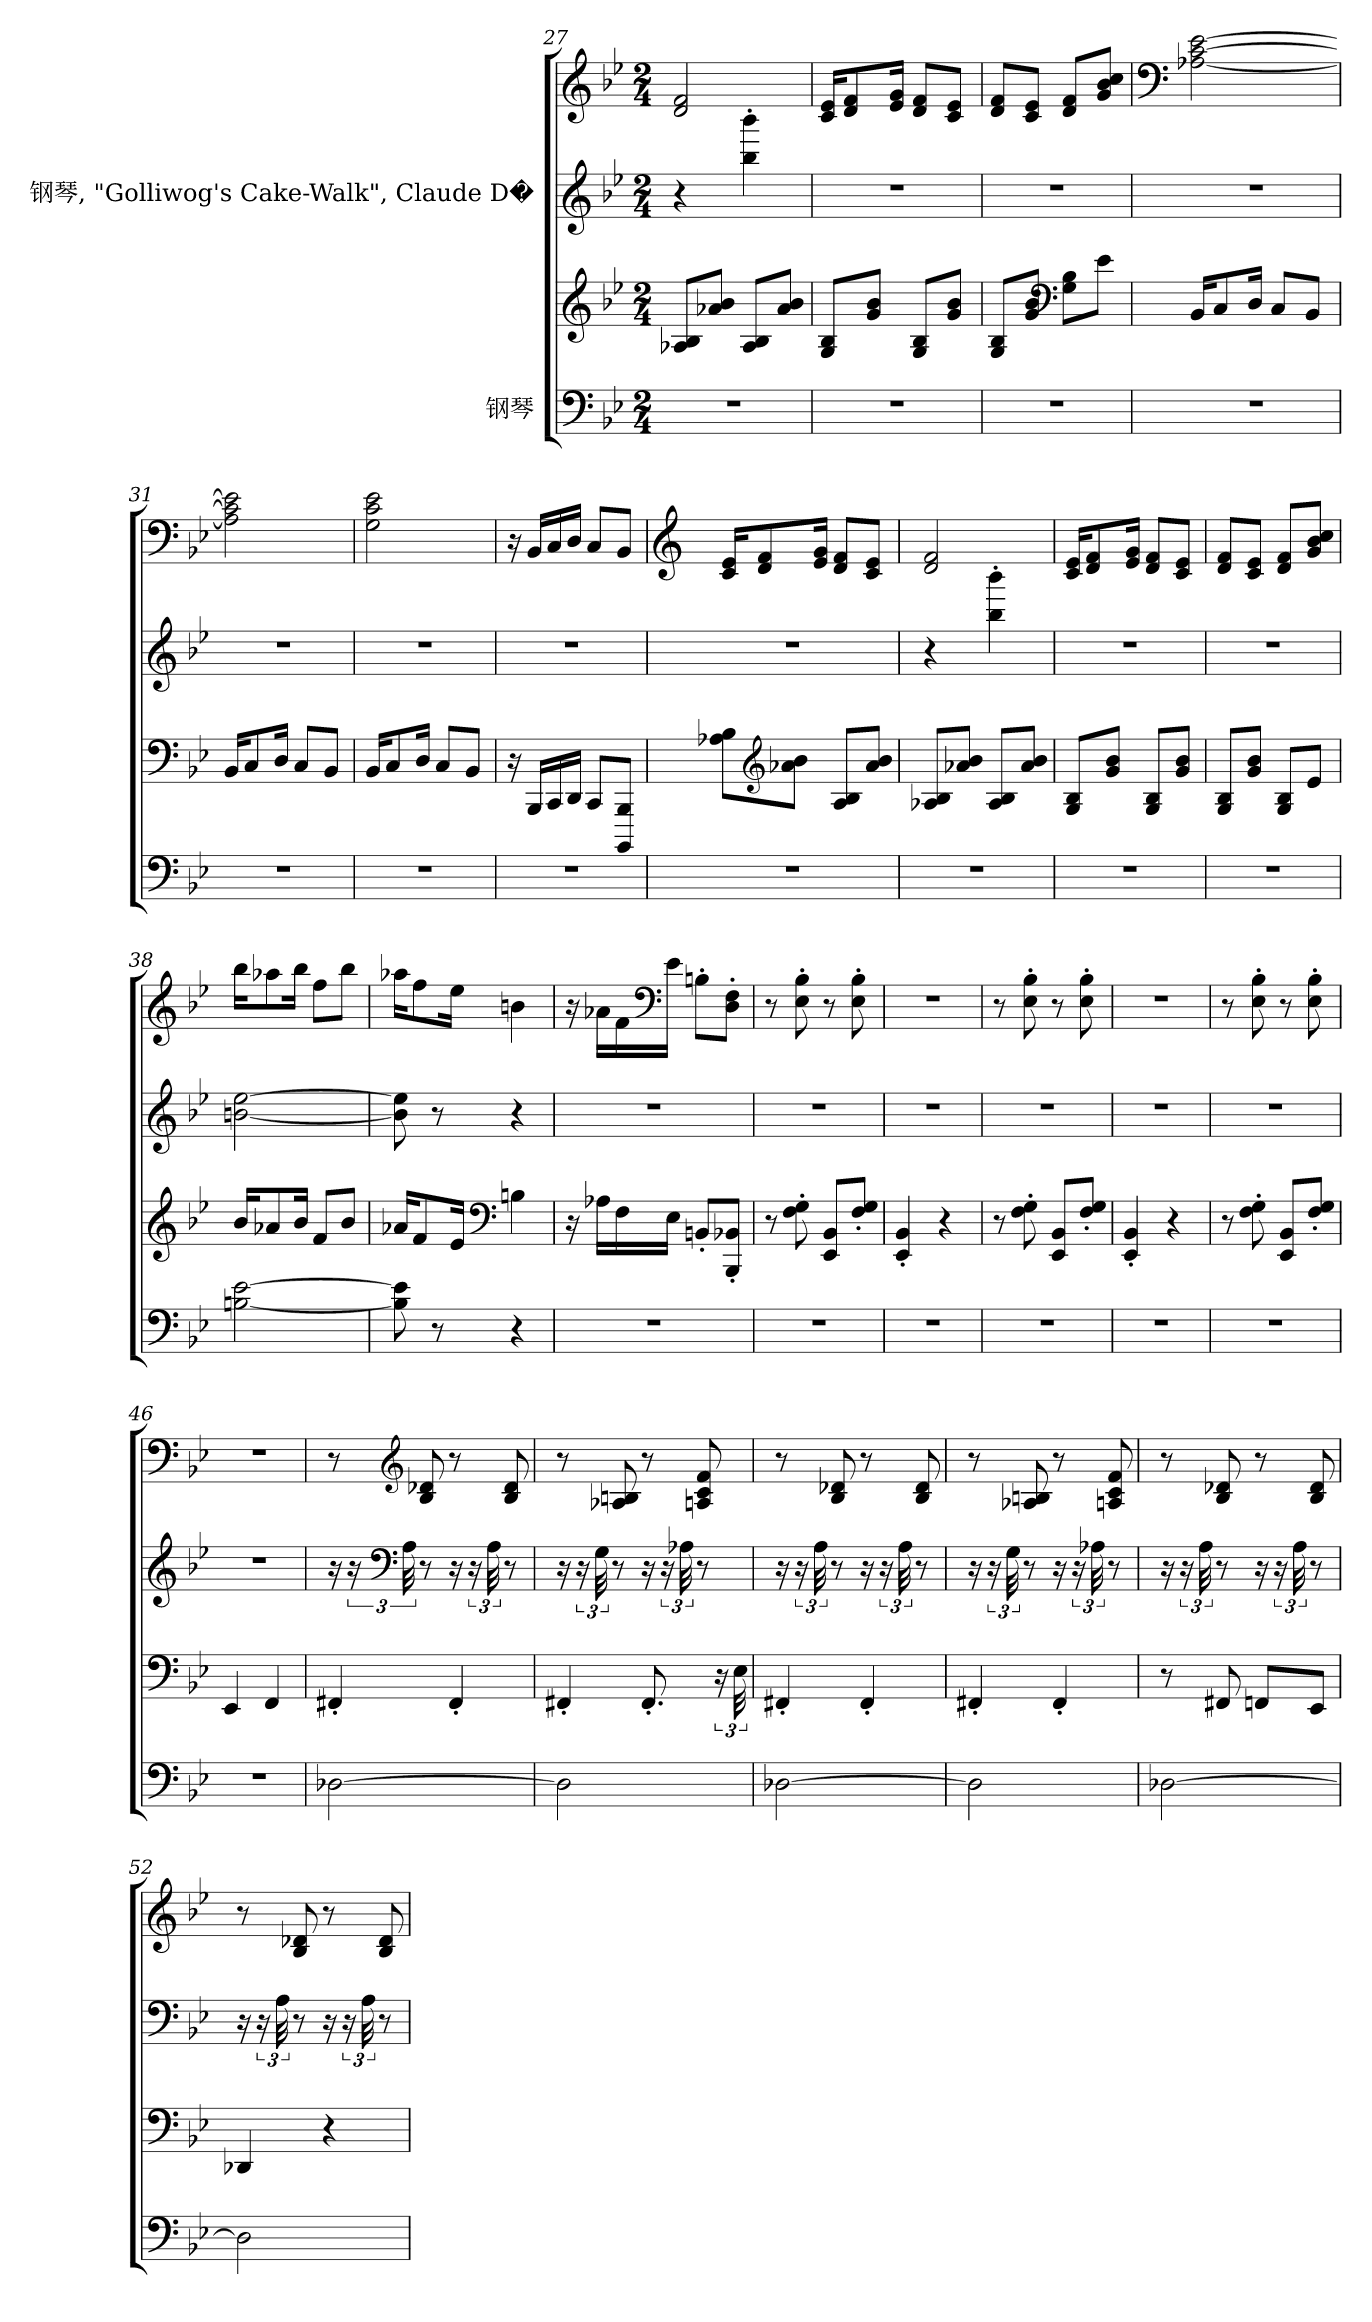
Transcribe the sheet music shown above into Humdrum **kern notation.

**kern	**kern	**kern	**kern
*part2	*part2	*part1	*part1
*staff4	*staff3	*staff2	*staff1
*I"钢琴	*	*I"钢琴, &quot;Golliwog's Cake-Walk&quot;, Claude D�	*
*clefF4	*clefG2	*clefG2	*clefG2
*k[b-e-]	*k[b-e-]	*k[b-e-]	*k[b-e-]
*M2/4	*M2/4	*M2/4	*M2/4
=27	=27	=27	=27
2r	8A-X/ 8B-/L	4r	2d/ 2f/
.	8a-X/ 8b-/J	.	.
.	8A-/ 8B-/L	4bb-\' 4bbb-\'	.
.	8a-/ 8b-/J	.	.
=28	=28	=28	=28
2r	8G/ 8B-/L	2r	16c/ 16e-/KL
.	.	.	8d/ 8f/
.	8g/ 8b-/J	.	.
.	.	.	16e-/ 16g/Jk
.	8G/ 8B-/L	.	8d/ 8f/L
.	8g/ 8b-/J	.	8c/ 8e-/J
=29	=29	=29	=29
2r	8G/ 8B-/L	2r	8d/ 8f/L
.	8g/ 8b-/J	.	8c/ 8e-/J
*	*clefF4	*	*
.	8G\ 8B-\L	.	8d/ 8f/L
.	8e-\J	.	8g/ 8b-/ 8cc/J
=30	=30	=30	=30
*	*	*	*clefF4
*	*	*	*MM104
2r	16BB-/KL	2r	[2A-X\ [2c\ [2e-\
.	8C/	.	.
.	16D/Jk	.	.
.	8C/L	.	.
.	8BB-/J	.	.
!!LO:PB:g=z
=31	=31	=31	=31
2r	16BB-/KL	2r	2A-\] 2c\] 2e-\]
.	8C/	.	.
.	16D/Jk	.	.
.	8C/L	.	.
.	8BB-/J	.	.
=32	=32	=32	=32
2r	16BB-/KL	2r	2G\ 2c\ 2e-\
.	8C/	.	.
.	16D/Jk	.	.
.	8C/L	.	.
.	8BB-/J	.	.
=33	=33	=33	=33
*	*	*	*MM112
2r	16r	2r	16r
.	16BBB-/LL	.	16BB-/LL
.	16CC/	.	16C/
.	16DD/JJ	.	16D/JJ
.	8CC/L	.	8C/L
.	8BBBB-/ 8BBB-/J	.	8BB-/J
=34	=34	=34	=34
*	*	*	*clefG2
2r	8A-X\ 8B-\L	2r	16c/ 16e-/KL
.	.	.	8d/ 8f/
*	*clefG2	*	*
.	8a-X\ 8b-\J	.	.
.	.	.	16e-/ 16g/Jk
.	8A-/ 8B-/L	.	8d/ 8f/L
.	8a-/ 8b-/J	.	8c/ 8e-/J
=35	=35	=35	=35
2r	8A-X/ 8B-/L	4r	2d/ 2f/
.	8a-X/ 8b-/J	.	.
.	8A-/ 8B-/L	4bb-\' 4bbb-\'	.
.	8a-/ 8b-/J	.	.
!!LO:LB:g=z
=36	=36	=36	=36
2r	8G/ 8B-/L	2r	16c/ 16e-/KL
.	.	.	8d/ 8f/
.	8g/ 8b-/J	.	.
.	.	.	16e-/ 16g/Jk
.	8G/ 8B-/L	.	8d/ 8f/L
.	8g/ 8b-/J	.	8c/ 8e-/J
=37	=37	=37	=37
2r	8G/ 8B-/L	2r	8d/ 8f/L
.	8g/ 8b-/J	.	8c/ 8e-/J
.	8G/ 8B-/L	.	8d/ 8f/L
.	8e-/J	.	8g/ 8b-/ 8cc/J
=38	=38	=38	=38
[2Bn\ [2e-\	16b-/KL	[2bn\ [2ee-\	16bb-\KL
.	8a-X/	.	8aa-X\
.	16b-/Jk	.	16bb-\Jk
.	8f/L	.	8ff\L
.	8b-/J	.	8bb-\J
=39	=39	=39	=39
8B\] 8e-\]	16a-X/KL	8b\] 8ee-\]	16aa-X\KL
.	8f/	.	8ff\
8r	.	8r	.
.	16e-/Jk	.	16ee-\Jk
*	*clefF4	*	*
4r	4Bn\	4r	4bn\
=40	=40	=40	=40
2r	16r	2r	16r
.	16A-X\LL	.	16a-X\LL
.	16F\	.	16f\
*	*	*	*clefF4
.	16E-\JJ	.	16e-\JJ
.	8BBn'/L	.	8Bn'\L
.	8BBB-/' 8BB-X/'J	.	8D\' 8F\'J
!!LO:LB:g=z
=41	=41	=41	=41
2r	8r	2r	8r
.	8F\' 8G\'	.	8E-\' 8B-\'
.	8EE-/ 8BB-/L	.	8r
.	8F/' 8G/'J	.	8E-\' 8B-\'
=42	=42	=42	=42
2r	4EE-/' 4BB-/'	2r	2r
.	4r	.	.
=43	=43	=43	=43
2r	8r	2r	8r
.	8F\' 8G\'	.	8E-\' 8B-\'
.	8EE-/ 8BB-/L	.	8r
.	8F/' 8G/'J	.	8E-\' 8B-\'
=44	=44	=44	=44
2r	4EE-/' 4BB-/'	2r	2r
.	4r	.	.
=45	=45	=45	=45
2r	8r	2r	8r
.	8F\' 8G\'	.	8E-\' 8B-\'
.	8EE-/ 8BB-/L	.	8r
.	8F/' 8G/'J	.	8E-\' 8B-\'
=46	=46	=46	=46
*	*	*	*MM102
2r	4EE-/	2r	2r
.	4FF/	.	.
=47	=47	=47	=47
*	*	*	*MM100
[2D-X\	4FF#X'/	16r	8r
.	.	24r	.
*	*	*clefF4	*
.	.	48A\	.
*	*	*	*clefG2
.	.	8r	8B-/ 8d-X/
.	4FF#'/	16r	8r
.	.	24r	.
.	.	48A\	.
.	.	8r	8B-/ 8d-/
!!LO:PB:g=z
=48	=48	=48	=48
2D-\]	4FF#X'/	16r	8r
.	.	24r	.
.	.	48G\	.
.	.	8r	8A-X/ 8Bn/
.	8.FF#'/	16r	8r
.	.	24r	.
.	.	48A-X\	.
.	.	8r	8An/ 8c/ 8f/
.	24r	.	.
.	48E-\	.	.
=49	=49	=49	=49
[2D-X\	4FF#X'/	16r	8r
.	.	24r	.
.	.	48A\	.
.	.	8r	8B-/ 8d-X/
.	4FF#'/	16r	8r
.	.	24r	.
.	.	48A\	.
.	.	8r	8B-/ 8d-/
=50	=50	=50	=50
2D-\]	4FF#X'/	16r	8r
.	.	24r	.
.	.	48G\	.
.	.	8r	8A-X/ 8Bn/
.	4FF#'/	16r	8r
.	.	24r	.
.	.	48A-X\	.
.	.	8r	8An/ 8c/ 8f/
=51	=51	=51	=51
[2D-X\	8r	16r	8r
.	.	24r	.
.	.	48A\	.
.	8FF#X/	8r	8B-/ 8d-X/
.	8FFn/L	16r	8r
.	.	24r	.
.	.	48A\	.
.	8EE-/J	8r	8B-/ 8d-/
!!LO:LB:g=z
=52	=52	=52	=52
2D-\]	4DD-X/	16r	8r
.	.	24r	.
.	.	48A\	.
.	.	8r	8B-/ 8d-X/
.	4r	16r	8r
.	.	24r	.
.	.	48A\	.
.	.	8r	8B-/ 8d-/
=	=	=	=
*-	*-	*-	*-
